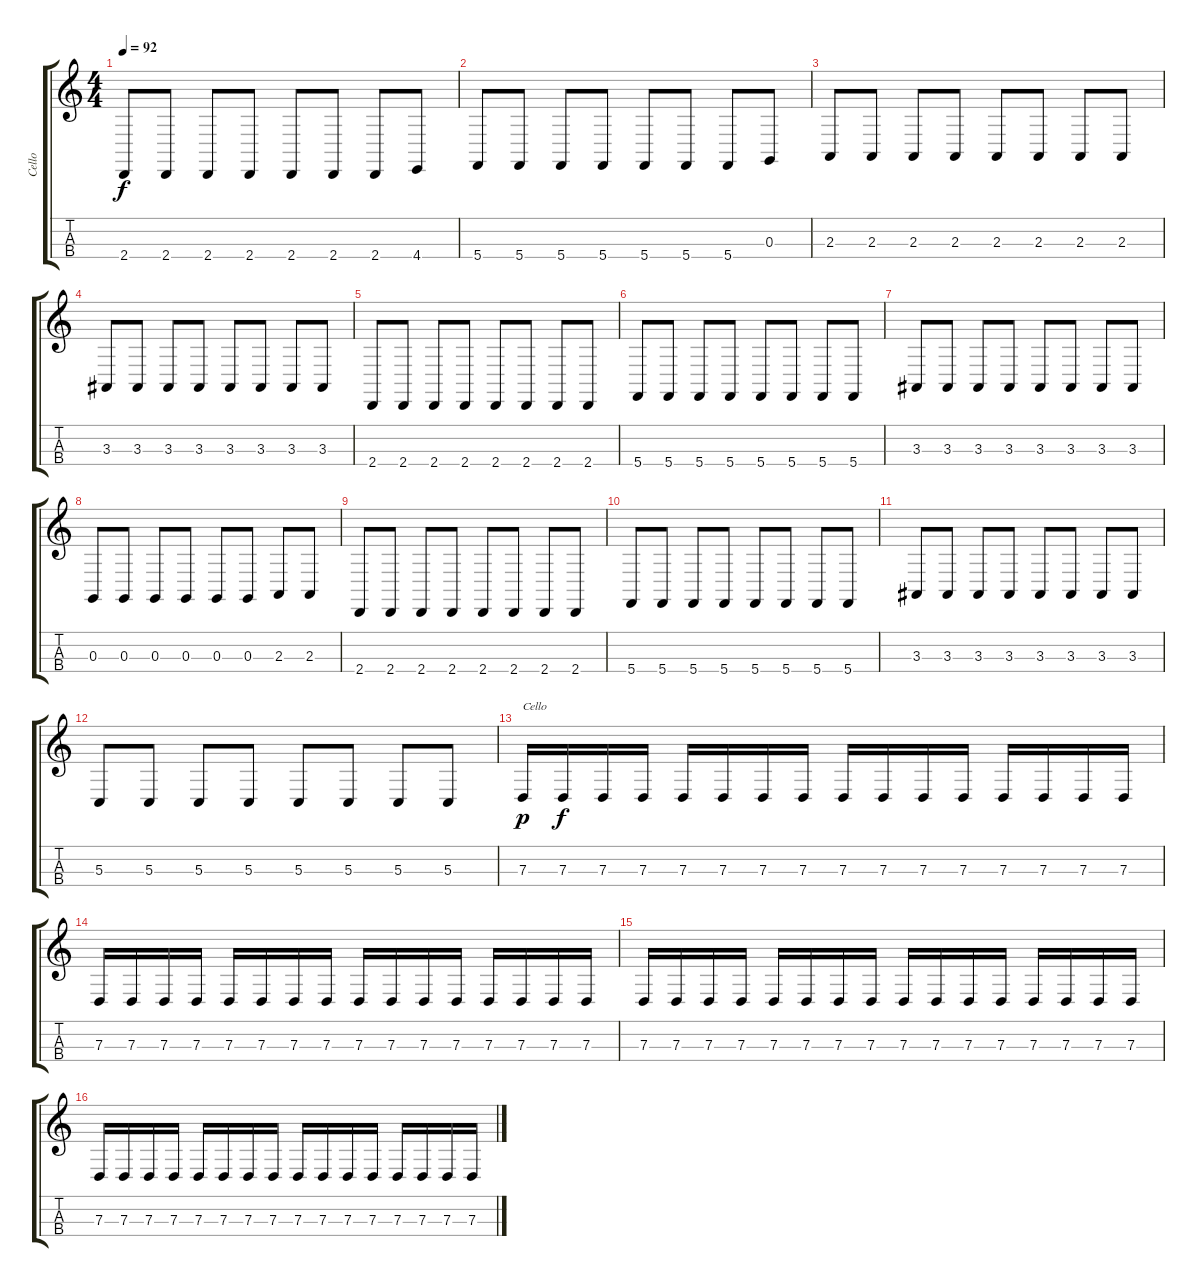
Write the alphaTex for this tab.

\track ("Cello" "Cello") {instrument cello}
\staff {score tabs}
\tuning (A3 D3 G2 C2) {hide}
\ts (4 4)
\tempo 92
\clef g2
\ks c
2.4.8{dy f} 2.4.8 2.4.8 2.4.8 2.4.8 2.4.8 2.4.8 4.4.8 |
5.4.8 5.4.8 5.4.8 5.4.8 5.4.8 5.4.8 5.4.8 0.3.8 |
2.3.8 2.3.8 2.3.8 2.3.8 2.3.8 2.3.8 2.3.8 2.3.8 |
3.3.8 3.3.8 3.3.8 3.3.8 3.3.8 3.3.8 3.3.8 3.3.8 |
2.4.8 2.4.8 2.4.8 2.4.8 2.4.8 2.4.8 2.4.8 2.4.8 |
5.4.8 5.4.8 5.4.8 5.4.8 5.4.8 5.4.8 5.4.8 5.4.8 |
3.3.8 3.3.8 3.3.8 3.3.8 3.3.8 3.3.8 3.3.8 3.3.8 |
0.3.8 0.3.8 0.3.8 0.3.8 0.3.8 0.3.8 2.3.8 2.3.8 |
2.4.8 2.4.8 2.4.8 2.4.8 2.4.8 2.4.8 2.4.8 2.4.8 |
5.4.8 5.4.8 5.4.8 5.4.8 5.4.8 5.4.8 5.4.8 5.4.8 |
3.3.8 3.3.8 3.3.8 3.3.8 3.3.8 3.3.8 3.3.8 3.3.8 |
5.3.8 5.3.8 5.3.8 5.3.8 5.3.8 5.3.8 5.3.8 5.3.8 |
7.3.16{txt "Cello" dy p volume 7 instrument cello} 7.3.16{dy f} 7.3.16 7.3.16 7.3.16 7.3.16 7.3.16 7.3.16 7.3.16 7.3.16 7.3.16 7.3.16 7.3.16 7.3.16 7.3.16 7.3.16 |
7.3.16 7.3.16 7.3.16 7.3.16 7.3.16 7.3.16 7.3.16 7.3.16 7.3.16 7.3.16 7.3.16 7.3.16 7.3.16 7.3.16 7.3.16 7.3.16 |
7.3.16 7.3.16 7.3.16 7.3.16 7.3.16 7.3.16 7.3.16 7.3.16 7.3.16 7.3.16 7.3.16 7.3.16 7.3.16 7.3.16 7.3.16 7.3.16 |
7.3.16 7.3.16 7.3.16 7.3.16 7.3.16 7.3.16 7.3.16 7.3.16 7.3.16 7.3.16 7.3.16 7.3.16 7.3.16 7.3.16 7.3.16 7.3.16
